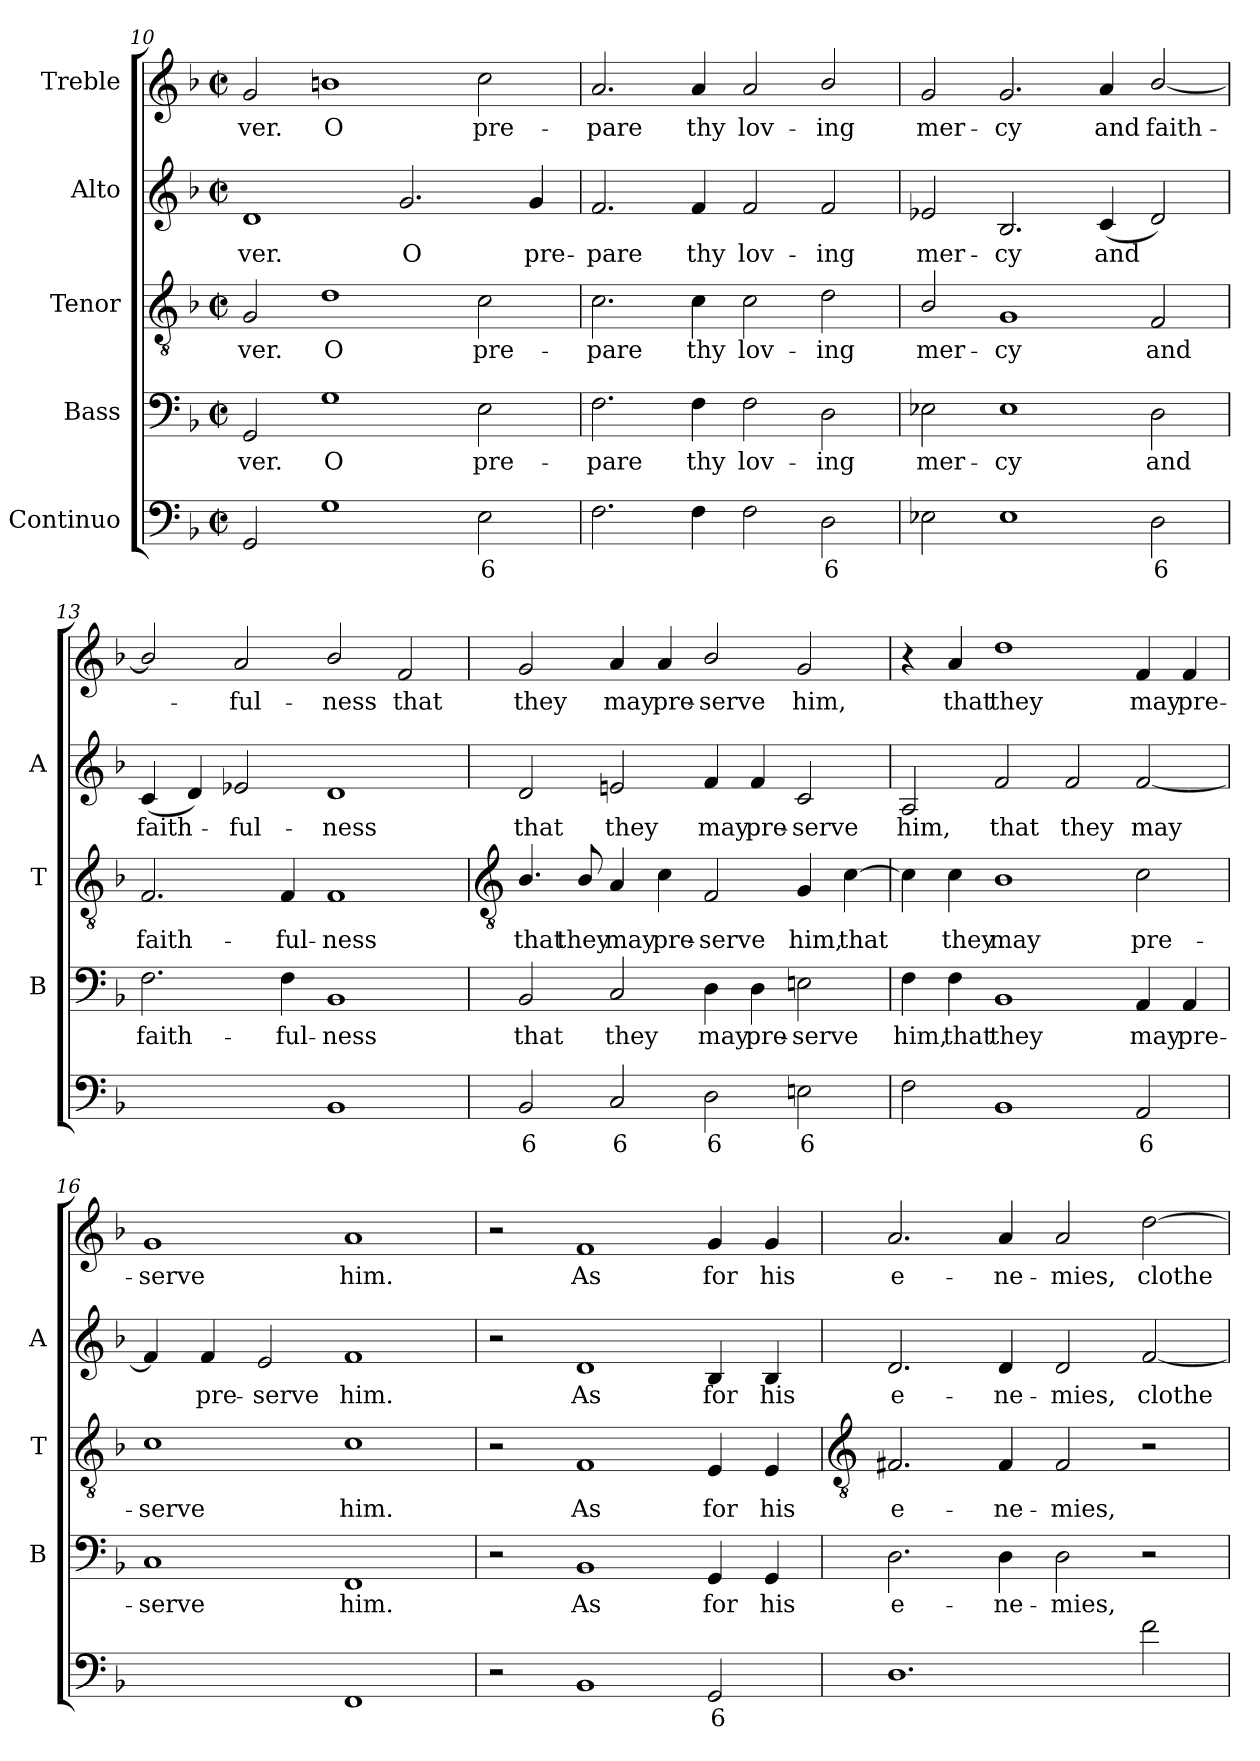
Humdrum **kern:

**kern	**text	**text	**kern	**text	**kern	**text	**kern	**text	**kern	**text
*part5	*part5	*part5	*part4	*part4	*part3	*part3	*part2	*part2	*part1	*part1
*staff5	*staff5	*staff5	*staff4	*staff4	*staff3	*staff3	*staff2	*staff2	*staff1	*staff1
*I"Continuo	*	*	*I"Bass	*	*I"Tenor	*	*I"Alto	*	*I"Treble	*
*	*	*	*I'B	*	*I'T	*	*I'A	*	*	*
!!LO:LB:g=z
*clefF4	*	*	*clefF4	*	*clefGv2	*	*clefG2	*	*clefG2	*
*k[b-]	*	*	*k[b-]	*	*k[b-]	*	*k[b-]	*	*k[b-]	*
*F:	*	*	*F:	*	*F:	*	*F:	*	*F:	*
*M4/2	*	*	*M4/2	*	*M4/2	*	*M4/2	*	*M4/2	*
*met(c|)	*	*	*met(c|)	*	*met(c|)	*	*met(c|)	*	*met(c|)	*
=10	=10	=10	=10	=10	=10	=10	=10	=10	=10	=10
!	!	!	!	!LO:LY:b	!	!LO:LY:b	!	!LO:LY:b	!	!LO:LY:b
2GG	.	.	2GG	-ver.	2G	-ver.	1d	-ver.	2g	ver.
!	!	!	!	!LO:LY:b	!	!LO:LY:b	!	!	!	!LO:LY:b
1G	.	.	1G	O	1d	O	.	.	1bn	O
!	!	!	!	!	!	!	!	!LO:LY:b	!	!
.	.	.	.	.	.	.	2.g	O	.	.
!	!LO:LY:b	!	!	!LO:LY:b	!	!LO:LY:b	!	!	!	!LO:LY:b
2E	6	.	2E	pre-	2c	pre-	.	.	2cc	pre-
!	!	!	!	!	!	!	!	!LO:LY:b	!	!
.	.	.	.	.	.	.	4g	pre-	.	.
=11	=11	=11	=11	=11	=11	=11	=11	=11	=11	=11
!	!	!	!	!LO:LY:b	!	!LO:LY:b	!	!LO:LY:b	!	!LO:LY:b
2.F	.	.	2.F	-pare	2.c	-pare	2.f	-pare	2.a	-pare
!	!	!	!	!LO:LY:b	!	!LO:LY:b	!	!LO:LY:b	!	!LO:LY:b
4F	.	.	4F	thy	4c	thy	4f	thy	4a	thy
!	!	!	!	!LO:LY:b	!	!LO:LY:b	!	!LO:LY:b	!	!LO:LY:b
2F	.	.	2F	lov-	2c	lov-	2f	lov-	2a	lov-
!	!LO:LY:b	!	!	!LO:LY:b	!	!LO:LY:b	!	!LO:LY:b	!	!LO:LY:b
2D	6	.	2D	-ing	2d	-ing	2f	-ing	2b-/	-ing
=12	=12	=12	=12	=12	=12	=12	=12	=12	=12	=12
!	!	!	!	!LO:LY:b	!	!LO:LY:b	!	!LO:LY:b	!	!LO:LY:b
2E-X	.	.	2E-X	mer-	2B-/	mer-	2e-X	mer-	2g	mer-
!	!	!	!	!LO:LY:b	!	!LO:LY:b	!	!LO:LY:b	!	!LO:LY:b
1E-	.	.	1E-	-cy	1G	-cy	2.B-	-cy	2.g	-cy
!	!	!	!	!	!	!	!	!LO:LY:b	!	!LO:LY:b
.	.	.	.	.	.	.	(<4c	and	4a	and
!	!LO:LY:b	!	!	!LO:LY:b	!	!LO:LY:b	!	!	!	!LO:LY:b
2D	6	.	2D	and	2F	and	2d)	.	[2b-/	faith-
=13	=13	=13	=13	=13	=13	=13	=13	=13	=13	=13
!	!LO:LY:b	!	!	!LO:LY:b	!	!LO:LY:b	!	!LO:LY:b	!	!
[2Fyy	4	.	2.F	faith-	2.F	faith-	(<4c	faith-	2b-/]	.
.	.	.	.	.	.	.	4d)	.	.	.
!	!LO:LY:b	!LO:LY:b	!	!	!	!	!	!LO:LY:b	!	!LO:LY:b
2Fyy]	3	7	.	.	.	.	2e-X	ful-	2a	ful-
!	!	!	!	!LO:LY:b	!	!LO:LY:b	!	!	!	!
.	.	.	4F	-ful-	4F	-ful-	.	.	.	.
!	!	!	!	!LO:LY:b	!	!LO:LY:b	!	!LO:LY:b	!	!LO:LY:b
1BB-	.	.	1BB-	-ness	1F	-ness	1d	-ness	2b-/	-ness
!	!	!	!	!	!	!	!	!	!	!LO:LY:b
.	.	.	.	.	.	.	.	.	2f	that
!!LO:LB:g=z
=14	=14	=14	=14	=14	=14	=14	=14	=14	=14	=14
*	*	*	*	*	*clefGv2	*	*	*	*	*
!	!LO:LY:b	!	!	!LO:LY:b	!	!LO:LY:b	!	!LO:LY:b	!	!LO:LY:b
2BB-	6	.	2BB-	that	4.B-/	that	2d	that	2g	they
!	!	!	!	!	!	!LO:LY:b	!	!	!	!
.	.	.	.	.	8B-/	they	.	.	.	.
!	!LO:LY:b	!	!	!LO:LY:b	!	!LO:LY:b	!	!LO:LY:b	!	!LO:LY:b
2C	6	.	2C	they	4A	may	2en	they	4a	may
!	!	!	!	!	!	!LO:LY:b	!	!	!	!LO:LY:b
.	.	.	.	.	4c	pre-	.	.	4a	pre-
!	!LO:LY:b	!	!	!LO:LY:b	!	!LO:LY:b	!	!LO:LY:b	!	!LO:LY:b
2D	6	.	4D	may	2F	-serve	4f	may	2b-/	-serve
!	!	!	!	!LO:LY:b	!	!	!	!LO:LY:b	!	!
.	.	.	4D	pre-	.	.	4f	pre-	.	.
!	!LO:LY:b	!	!	!LO:LY:b	!	!LO:LY:b	!	!LO:LY:b	!	!LO:LY:b
2En	6	.	2En	-serve	4G	him,	2c	-serve	2g	him,
!	!	!	!	!	!	!LO:LY:b	!	!	!	!
.	.	.	.	.	[4c	that	.	.	.	.
=15	=15	=15	=15	=15	=15	=15	=15	=15	=15	=15
!	!	!	!	!LO:LY:b	!	!	!	!LO:LY:b	!	!
2F	.	.	4F	him,	4c]	.	2A	him,	4r	.
!	!	!	!	!LO:LY:b	!	!LO:LY:b	!	!	!	!LO:LY:b
.	.	.	4F	that	4c	they	.	.	4a	that
!	!	!	!	!LO:LY:b	!	!LO:LY:b	!	!LO:LY:b	!	!LO:LY:b
1BB-	.	.	1BB-	they	1B-	may	2f	that	1dd	they
!	!	!	!	!	!	!	!	!LO:LY:b	!	!
.	.	.	.	.	.	.	2f	they	.	.
!	!LO:LY:b	!	!	!LO:LY:b	!	!LO:LY:b	!	!LO:LY:b	!	!LO:LY:b
2AA	6	.	4AA	may	2c	pre-	[2f	may	4f	may
!	!	!	!	!LO:LY:b	!	!	!	!	!	!LO:LY:b
.	.	.	4AA	pre-	.	.	.	.	4f	pre-
=16	=16	=16	=16	=16	=16	=16	=16	=16	=16	=16
!	!LO:LY:b	!	!	!LO:LY:b	!	!LO:LY:b	!	!	!	!LO:LY:b
[2Cyy	4	.	1C	-serve	1c	-serve	4f]	.	1g	-serve
!	!	!	!	!	!	!	!	!LO:LY:b	!	!
.	.	.	.	.	.	.	4f	pre-	.	.
!	!LO:LY:b	!	!	!	!	!	!	!LO:LY:b	!	!
2Cyy]	3	.	.	.	.	.	2e	-serve	.	.
!	!	!	!	!LO:LY:b	!	!LO:LY:b	!	!LO:LY:b	!	!LO:LY:b
1FF	.	.	1FF	him.	1c	him.	1f	him.	1a	him.
=17	=17	=17	=17	=17	=17	=17	=17	=17	=17	=17
2r	.	.	2r	.	2r	.	2r	.	2r	.
!	!	!	!	!LO:LY:b	!	!LO:LY:b	!	!LO:LY:b	!	!LO:LY:b
1BB-	.	.	1BB-	As	1F	As	1d	As	1f	As
!	!LO:LY:b	!	!	!LO:LY:b	!	!LO:LY:b	!	!LO:LY:b	!	!LO:LY:b
2GG	6	.	4GG	for	4E	for	4B-	for	4g	for
!	!	!	!	!LO:LY:b	!	!LO:LY:b	!	!LO:LY:b	!	!LO:LY:b
.	.	.	4GG	his	4E	his	4B-	his	4g	his
!!LO:LB:g=z
=18	=18	=18	=18	=18	=18	=18	=18	=18	=18	=18
*	*	*	*	*	*clefGv2	*	*	*	*	*
!	!	!	!	!LO:LY:b	!	!LO:LY:b	!	!LO:LY:b	!	!LO:LY:b
1.D	.	.	2.D	e-	2.F#X	e-	2.d	e-	2.a	e-
!	!	!	!	!LO:LY:b	!	!LO:LY:b	!	!LO:LY:b	!	!LO:LY:b
.	.	.	4D	-ne-	4F#	-ne-	4d	-ne-	4a	-ne-
!	!	!	!	!LO:LY:b	!	!LO:LY:b	!	!LO:LY:b	!	!LO:LY:b
.	.	.	2D	-mies,	2F#	-mies,	2d	-mies,	2a	-mies,
!	!	!	!	!	!	!	!	!LO:LY:b	!	!LO:LY:b
2f	.	.	2r	.	2r	.	[2f	clothe	[2dd	clothe
=	=	=	=	=	=	=	=	=	=	=
*-	*-	*-	*-	*-	*-	*-	*-	*-	*-	*-
